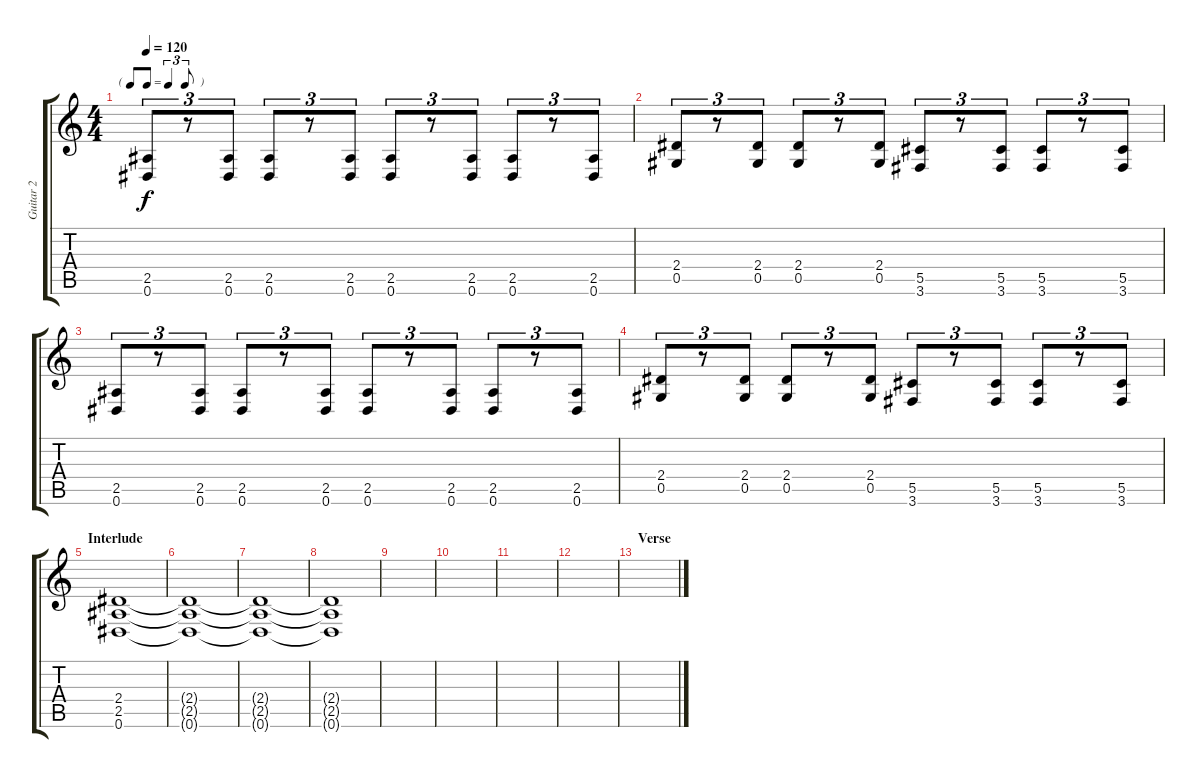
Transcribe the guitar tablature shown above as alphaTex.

\track ("Guitar 2" "Guitar 2") {instrument distortionguitar}
\staff {score tabs}
\tuning (Eb4 Bb3 Gb3 Db3 Ab2 Eb2) {hide}
\ts (4 4)
\tf triplet8th
\tempo 120
\clef g2
\ks c
(2.5 0.6).8{tu (3 2) dy f} r.8{tu (3 2)} (2.5 0.6).8{tu (3 2)} (2.5 0.6).8{tu (3 2)} r.8{tu (3 2)} (2.5 0.6).8{tu (3 2)} (2.5 0.6).8{tu (3 2)} r.8{tu (3 2)} (2.5 0.6).8{tu (3 2)} (2.5 0.6).8{tu (3 2)} r.8{tu (3 2)} (2.5 0.6).8{tu (3 2)} |
(2.4 0.5).8{tu (3 2)} r.8{tu (3 2)} (2.4 0.5).8{tu (3 2)} (2.4 0.5).8{tu (3 2)} r.8{tu (3 2)} (2.4 0.5).8{tu (3 2)} (5.5 3.6).8{tu (3 2)} r.8{tu (3 2)} (5.5 3.6).8{tu (3 2)} (5.5 3.6).8{tu (3 2)} r.8{tu (3 2)} (5.5 3.6).8{tu (3 2)} |
(2.5 0.6).8{tu (3 2)} r.8{tu (3 2)} (2.5 0.6).8{tu (3 2)} (2.5 0.6).8{tu (3 2)} r.8{tu (3 2)} (2.5 0.6).8{tu (3 2)} (2.5 0.6).8{tu (3 2)} r.8{tu (3 2)} (2.5 0.6).8{tu (3 2)} (2.5 0.6).8{tu (3 2)} r.8{tu (3 2)} (2.5 0.6).8{tu (3 2)} |
(2.4 0.5).8{tu (3 2)} r.8{tu (3 2)} (2.4 0.5).8{tu (3 2)} (2.4 0.5).8{tu (3 2)} r.8{tu (3 2)} (2.4 0.5).8{tu (3 2)} (5.5 3.6).8{tu (3 2)} r.8{tu (3 2)} (5.5 3.6).8{tu (3 2)} (5.5 3.6).8{tu (3 2)} r.8{tu (3 2)} (5.5 3.6).8{tu (3 2)} |
\section ("" "Interlude")
(2.4 2.5 0.6).1{volume 0} |
(2.4{t} 2.5{t} 0.6{t}).1 |
(2.4{t} 2.5{t} 0.6{t}).1 |
(2.4{t} 2.5{t} 0.6{t}).1 |
|
|
|
|
\section ("" "Verse")
